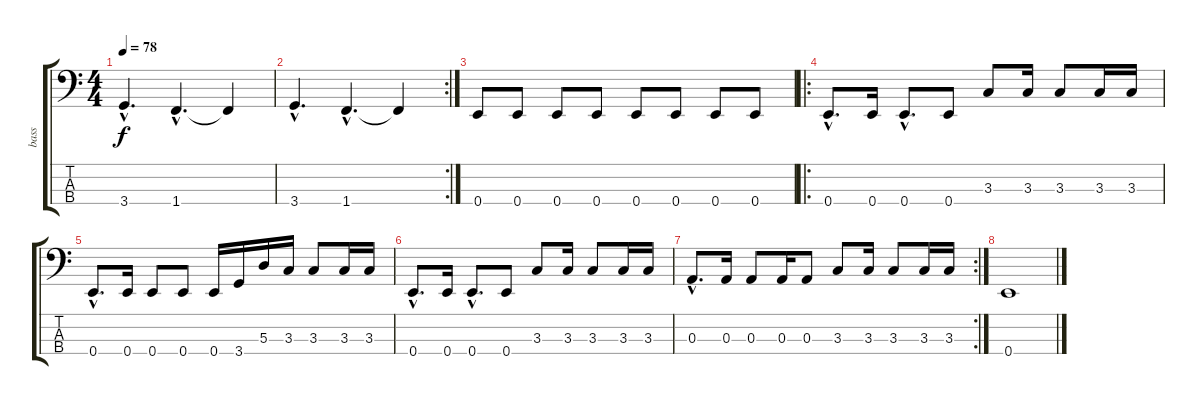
\track ("bass" "bass") {instrument electricbassfinger}
\staff {score tabs}
\tuning (G2 D2 A1 E1) {hide}
\ts (4 4)
\tempo 78
\clef f4
\ks c
3.4{hac}.4{d dy f} 1.4{hac}.4{d} 1.4{t}.4 |
\rc 2
3.4{hac}.4{d} 1.4{hac}.4{d} 1.4{t}.4 |
0.4.8 0.4.8 0.4.8 0.4.8 0.4.8 0.4.8 0.4.8 0.4.8 |
\ro
0.4{hac}.8{d} 0.4.16 0.4{hac}.8{d} 0.4.8 3.3.8 3.3.16 3.3.8 3.3.16 3.3.16 |
0.4{hac}.8{d} 0.4.16 0.4.8 0.4.8 0.4.16 3.4.16 5.3.16 3.3.16 3.3.8 3.3.16 3.3.16 |
0.4{hac}.8{d} 0.4.16 0.4{hac}.8{d} 0.4.8 3.3.8 3.3.16 3.3.8 3.3.16 3.3.16 |
\rc 2
0.3{hac}.8{d} 0.3.16 0.3.8 0.3.16 0.3.8 3.3.8 3.3.16 3.3.8 3.3.16 3.3.16 |
0.4.1
